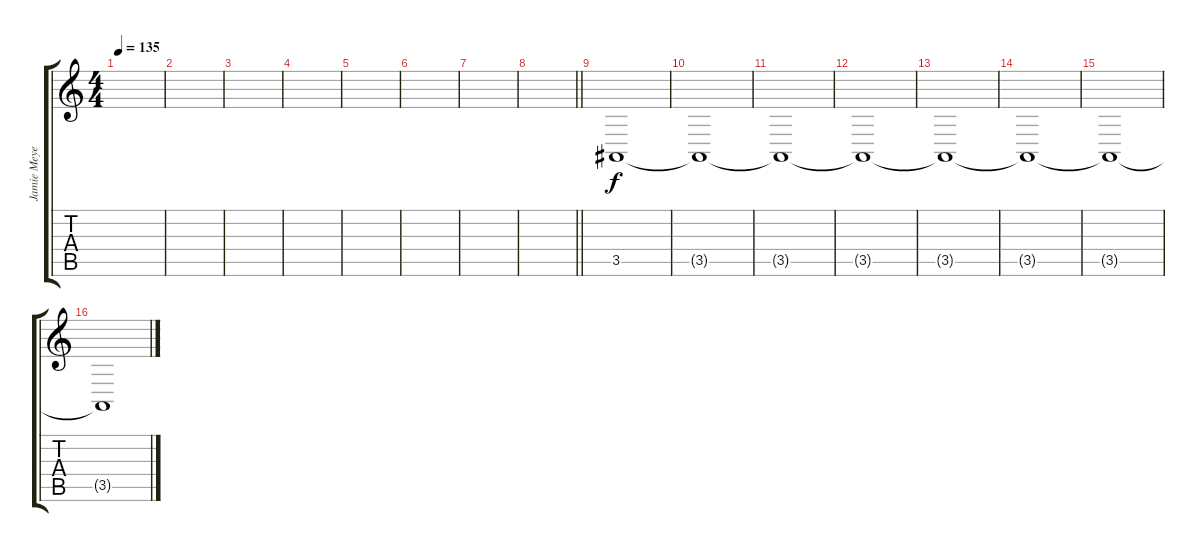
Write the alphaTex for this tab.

\track ("Jamie Meyer" "Jamie Meye") {instrument stringensemble1}
\staff {score tabs}
\tuning (E4 C4 G3 C3 G2 C2) {hide}
\ts (4 4)
\tempo 135
\clef g2
\ks c
|
|
|
|
|
|
|
\barLineRight lightlight
|
3.5.1 |
3.5{t}.1 |
3.5{t}.1 |
3.5{t}.1 |
3.5{t}.1 |
3.5{t}.1 |
3.5{t}.1 |
3.5{t}.1
